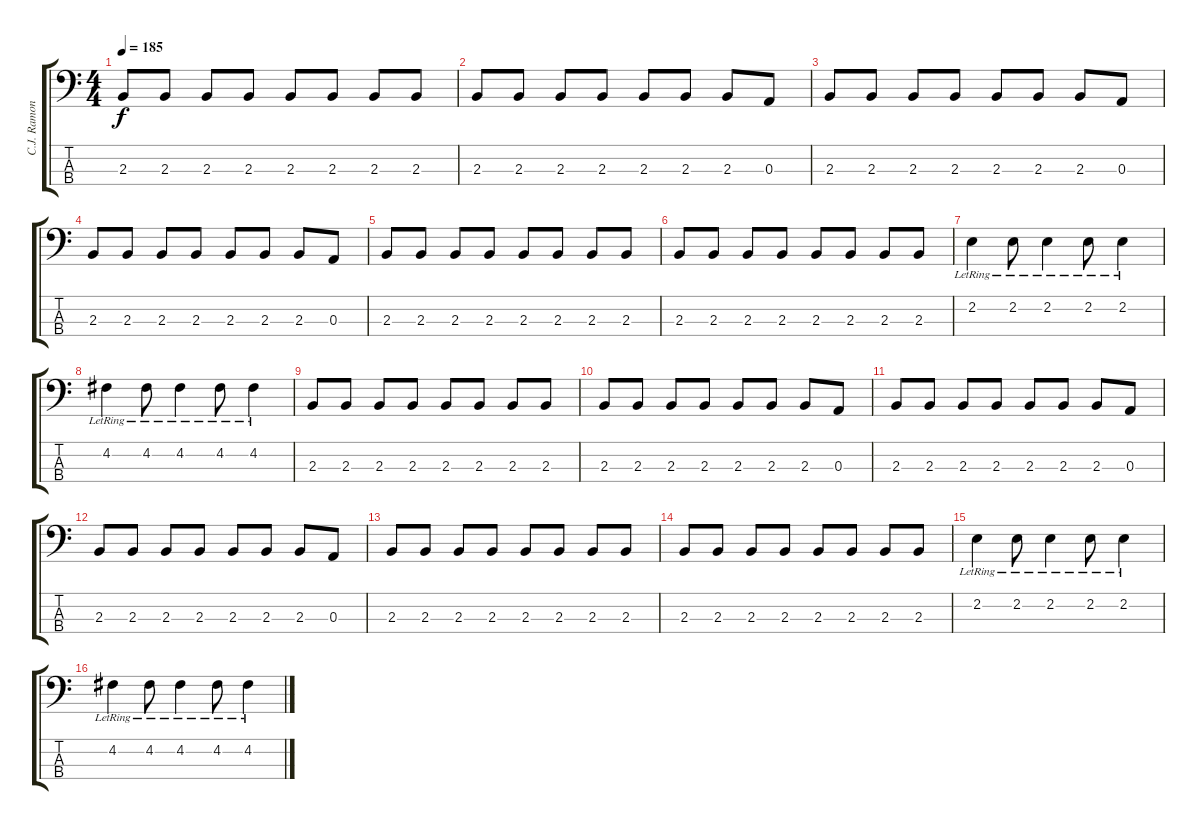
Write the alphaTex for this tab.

\track ("C.J. Ramone" "C.J. Ramon") {instrument electricbasspick}
\staff {score tabs}
\tuning (G2 D2 A1 E1) {hide}
\ts (4 4)
\tempo 185
\clef f4
\ks c
2.3.8{dy f} 2.3.8 2.3.8 2.3.8 2.3.8 2.3.8 2.3.8 2.3.8 |
2.3.8 2.3.8 2.3.8 2.3.8 2.3.8 2.3.8 2.3.8 0.3.8 |
2.3.8 2.3.8 2.3.8 2.3.8 2.3.8 2.3.8 2.3.8 0.3.8 |
2.3.8 2.3.8 2.3.8 2.3.8 2.3.8 2.3.8 2.3.8 0.3.8 |
2.3.8 2.3.8 2.3.8 2.3.8 2.3.8 2.3.8 2.3.8 2.3.8 |
2.3.8 2.3.8 2.3.8 2.3.8 2.3.8 2.3.8 2.3.8 2.3.8 |
2.2{lr}.4 2.2{lr}.8 2.2{lr}.4 2.2{lr}.8 2.2{lr}.4 |
4.2{lr}.4 4.2{lr}.8 4.2{lr}.4 4.2{lr}.8 4.2{lr}.4 |
2.3.8 2.3.8 2.3.8 2.3.8 2.3.8 2.3.8 2.3.8 2.3.8 |
2.3.8 2.3.8 2.3.8 2.3.8 2.3.8 2.3.8 2.3.8 0.3.8 |
2.3.8 2.3.8 2.3.8 2.3.8 2.3.8 2.3.8 2.3.8 0.3.8 |
2.3.8 2.3.8 2.3.8 2.3.8 2.3.8 2.3.8 2.3.8 0.3.8 |
2.3.8 2.3.8 2.3.8 2.3.8 2.3.8 2.3.8 2.3.8 2.3.8 |
2.3.8 2.3.8 2.3.8 2.3.8 2.3.8 2.3.8 2.3.8 2.3.8 |
2.2{lr}.4 2.2{lr}.8 2.2{lr}.4 2.2{lr}.8 2.2{lr}.4 |
4.2{lr}.4 4.2{lr}.8 4.2{lr}.4 4.2{lr}.8 4.2{lr}.4
